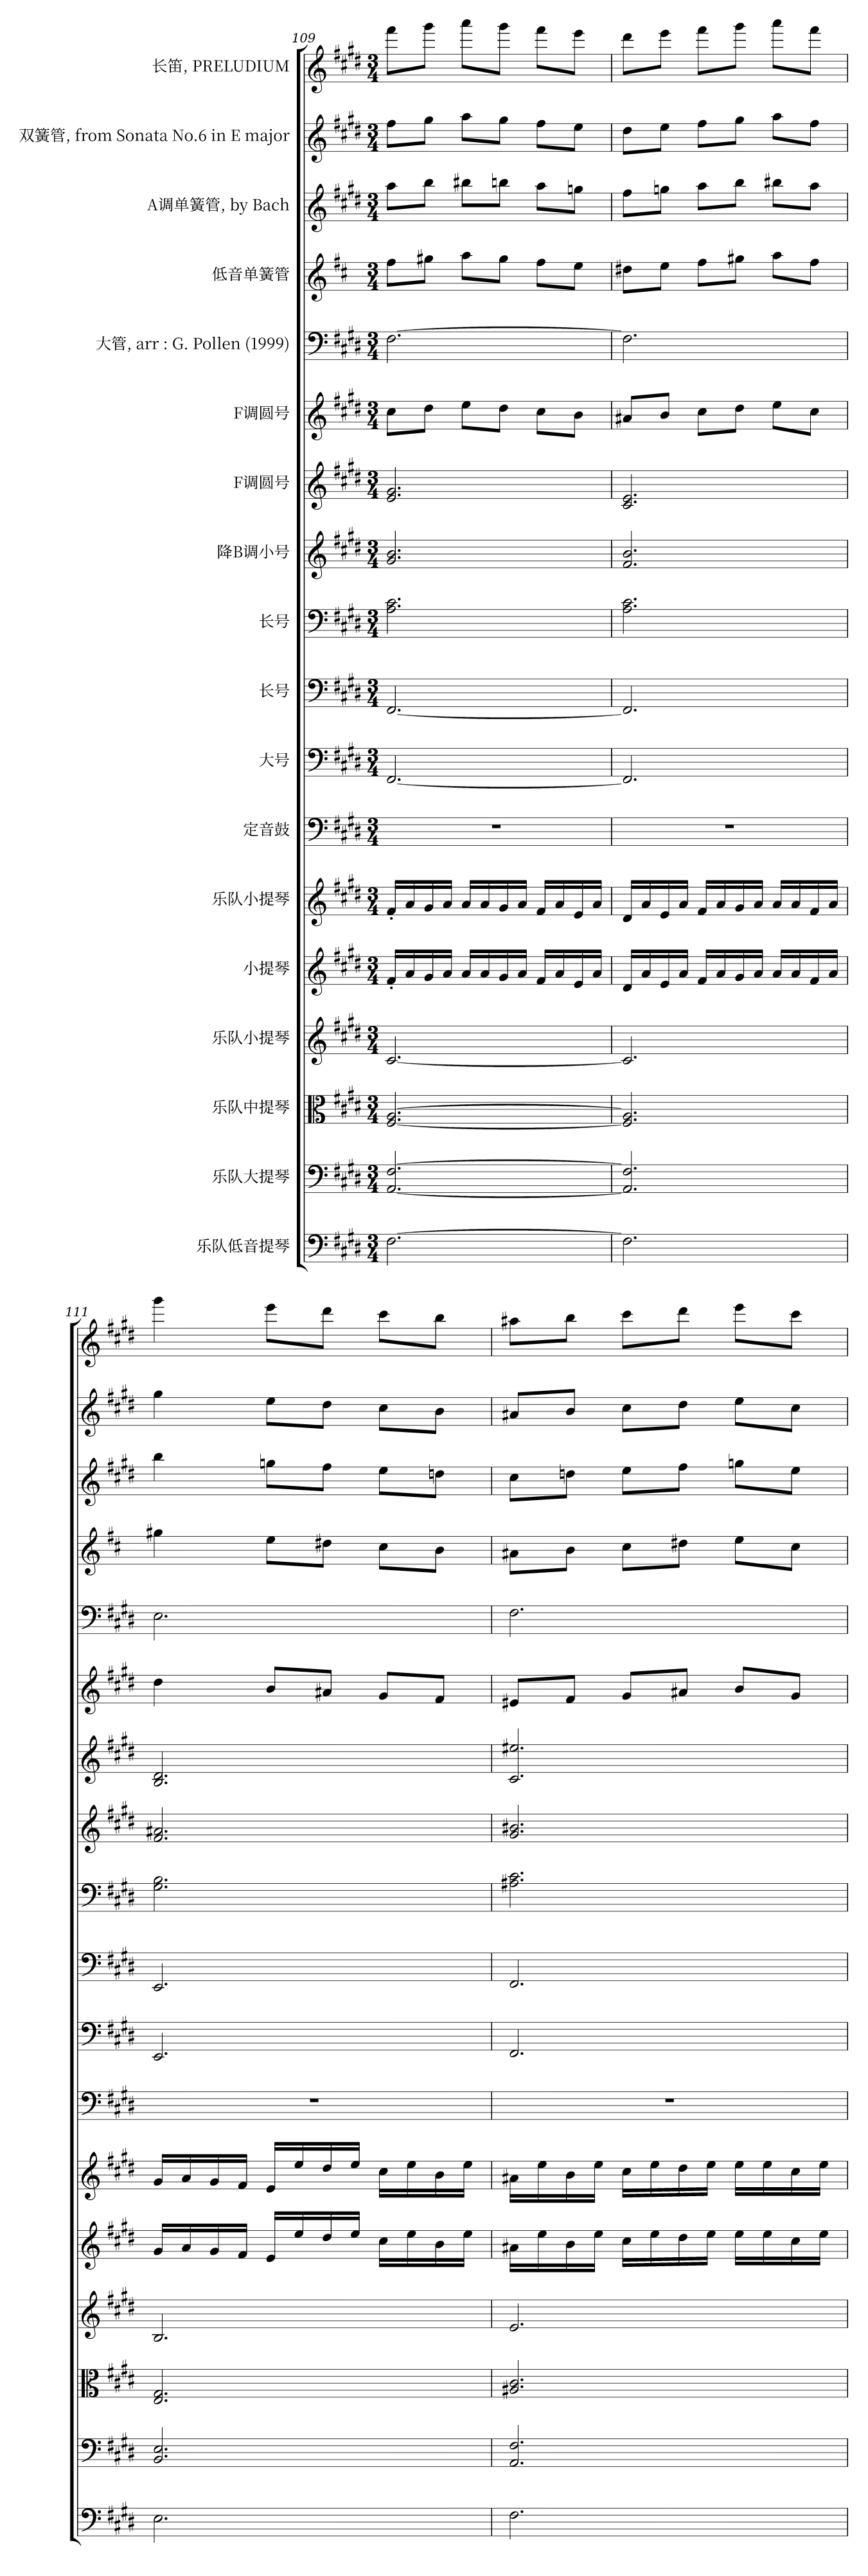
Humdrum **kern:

**kern	**kern	**kern	**kern	**kern	**kern	**kern	**kern	**kern	**kern	**kern	**kern	**kern	**kern	**kern	**kern	**kern	**kern
*part18	*part17	*part16	*part15	*part14	*part13	*part12	*part11	*part10	*part9	*part8	*part7	*part6	*part5	*part4	*part3	*part2	*part1
*staff18	*staff17	*staff16	*staff15	*staff14	*staff13	*staff12	*staff11	*staff10	*staff9	*staff8	*staff7	*staff6	*staff5	*staff4	*staff3	*staff2	*staff1
*I"乐队低音提琴	*I"乐队大提琴	*I"乐队中提琴	*I"乐队小提琴	*I"小提琴	*I"乐队小提琴	*I"定音鼓	*I"大号	*I"长号	*I"长号	*I"降B调小号	*I"F调圆号	*I"F调圆号	*I"大管, arr : G. Pollen (1999)	*I"低音单簧管	*I"A调单簧管, by Bach	*I"双簧管, from Sonata No.6 in E major	*I"长笛, PRELUDIUM
!!LO:PB:g=z
*clefF4	*clefF4	*clefC3	*clefG2	*clefG2	*clefG2	*clefF4	*clefF4	*clefF4	*clefF4	*clefG2	*clefG2	*clefG2	*clefF4	*clefG2	*clefG2	*clefG2	*clefG2
*ITrd7c12	*	*	*	*	*	*	*	*	*	*ITrd1c2	*ITrd4c7	*ITrd4c7	*	*ITrd8c14	*ITrd2c3	*	*
*k[f#c#g#d#]	*k[f#c#g#d#]	*k[f#c#g#d#]	*k[f#c#g#d#]	*k[f#c#g#d#]	*k[f#c#g#d#]	*k[f#c#g#d#]	*k[f#c#g#d#]	*k[f#c#g#d#]	*k[f#c#g#d#]	*k[f#c#]	*k[f#c#g#]	*k[f#c#g#]	*k[f#c#g#d#]	*k[f#c#]	*k[f#c#g#d#a#e#b#]	*k[f#c#g#d#]	*k[f#c#g#d#]
*M3/4	*M3/4	*M3/4	*M3/4	*M3/4	*M3/4	*M3/4	*M3/4	*M3/4	*M3/4	*M3/4	*M3/4	*M3/4	*M3/4	*M3/4	*M3/4	*M3/4	*M3/4
=109	=109	=109	=109	=109	=109	=109	=109	=109	=109	=109	=109	=109	=109	=109	=109	=109	=109
[2.FF#\	[2.AA/ [2.F#/	[2.F#/ [2.A/	[2.c#/	16f#'/LL	16f#'/LL	2.r	[2.FF#/	[2.FF#/	2.A\ 2.c#\	2.f#/ 2.a/	2.A/ 2.c#/	8f#\L	[2.F#\	8f#\L	8ff#\L	8ff#\L	8fff#\L
.	.	.	.	16a/	16a/	.	.	.	.	.	.	.	.	.	.	.	.
.	.	.	.	16g#/	16g#/	.	.	.	.	.	.	8g#\J	.	8g#X\J	8gg#\J	8gg#\J	8ggg#\J
.	.	.	.	16a/JJ	16a/JJ	.	.	.	.	.	.	.	.	.	.	.	.
.	.	.	.	16a/LL	16a/LL	.	.	.	.	.	.	8a\L	.	8a\L	8gg##X\L	8aa\L	8aaa\L
.	.	.	.	16a/	16a/	.	.	.	.	.	.	.	.	.	.	.	.
.	.	.	.	16g#/	16g#/	.	.	.	.	.	.	8g#\J	.	8g#\J	8gg#X\J	8gg#\J	8ggg#\J
.	.	.	.	16a/JJ	16a/JJ	.	.	.	.	.	.	.	.	.	.	.	.
.	.	.	.	16f#/LL	16f#/LL	.	.	.	.	.	.	8f#\L	.	8f#\L	8ff#\L	8ff#\L	8fff#\L
.	.	.	.	16a/	16a/	.	.	.	.	.	.	.	.	.	.	.	.
.	.	.	.	16e/	16e/	.	.	.	.	.	.	8e\J	.	8e\J	8een\J	8ee\J	8eee\J
.	.	.	.	16a/JJ	16a/JJ	.	.	.	.	.	.	.	.	.	.	.	.
=110	=110	=110	=110	=110	=110	=110	=110	=110	=110	=110	=110	=110	=110	=110	=110	=110	=110
2.FF#\]	2.AA/] 2.F#/]	2.F#/] 2.A/]	2.c#/]	16d#/LL	16d#/LL	2.r	2.FF#/]	2.FF#/]	2.A\ 2.c#\	2.e/ 2.a/	2.F#/ 2.A/	8d#X/L	2.F#\]	8d#X\L	8dd#\L	8dd#\L	8ddd#\L
.	.	.	.	16a/	16a/	.	.	.	.	.	.	.	.	.	.	.	.
.	.	.	.	16e/	16e/	.	.	.	.	.	.	8e/J	.	8e\J	8een\J	8ee\J	8eee\J
.	.	.	.	16a/JJ	16a/JJ	.	.	.	.	.	.	.	.	.	.	.	.
.	.	.	.	16f#/LL	16f#/LL	.	.	.	.	.	.	8f#\L	.	8f#\L	8ff#\L	8ff#\L	8fff#\L
.	.	.	.	16a/	16a/	.	.	.	.	.	.	.	.	.	.	.	.
.	.	.	.	16g#/	16g#/	.	.	.	.	.	.	8g#\J	.	8g#X\J	8gg#\J	8gg#\J	8ggg#\J
.	.	.	.	16a/JJ	16a/JJ	.	.	.	.	.	.	.	.	.	.	.	.
.	.	.	.	16a/LL	16a/LL	.	.	.	.	.	.	8a\L	.	8a\L	8gg##X\L	8aa\L	8aaa\L
.	.	.	.	16a/	16a/	.	.	.	.	.	.	.	.	.	.	.	.
.	.	.	.	16f#/	16f#/	.	.	.	.	.	.	8f#\J	.	8f#\J	8ff#\J	8ff#\J	8fff#\J
.	.	.	.	16a/JJ	16a/JJ	.	.	.	.	.	.	.	.	.	.	.	.
=111	=111	=111	=111	=111	=111	=111	=111	=111	=111	=111	=111	=111	=111	=111	=111	=111	=111
2.EE\	2.BB/ 2.E/	2.E/ 2.G#/	2.B/	16g#/LL	16g#/LL	2.r	2.EE/	2.EE/	2.G#\ 2.B\	2.e/ 2.g#X/	2.E/ 2.G#/	4g#\	2.E\	4g#X\	4gg#\	4gg#\	4ggg#\
.	.	.	.	16a/	16a/	.	.	.	.	.	.	.	.	.	.	.	.
.	.	.	.	16g#/	16g#/	.	.	.	.	.	.	.	.	.	.	.	.
.	.	.	.	16f#/JJ	16f#/JJ	.	.	.	.	.	.	.	.	.	.	.	.
.	.	.	.	16e/LL	16e/LL	.	.	.	.	.	.	8e/L	.	8e\L	8een\L	8ee\L	8eee\L
.	.	.	.	16ee/	16ee/	.	.	.	.	.	.	.	.	.	.	.	.
.	.	.	.	16dd#/	16dd#/	.	.	.	.	.	.	8d#X/J	.	8d#X\J	8dd#\J	8dd#\J	8ddd#\J
.	.	.	.	16ee/JJ	16ee/JJ	.	.	.	.	.	.	.	.	.	.	.	.
.	.	.	.	16cc#\LL	16cc#\LL	.	.	.	.	.	.	8c#/L	.	8c#\L	8cc#\L	8cc#\L	8ccc#\L
.	.	.	.	16ee\	16ee\	.	.	.	.	.	.	.	.	.	.	.	.
.	.	.	.	16b\	16b\	.	.	.	.	.	.	8B/J	.	8B\J	8bn\J	8b\J	8bb\J
.	.	.	.	16ee\JJ	16ee\JJ	.	.	.	.	.	.	.	.	.	.	.	.
!!LO:PB:g=z
=112	=112	=112	=112	=112	=112	=112	=112	=112	=112	=112	=112	=112	=112	=112	=112	=112	=112
*	*	*	*	*	*	*	*	*	*	*	*	*	*	*	*	*	*MM124
2.FF#\	2.AA/ 2.F#/	2.A#X/ 2.c#/	2.e/	16a#X\LL	16a#X\LL	2.r	2.FF#/	2.FF#/	2.A#X\ 2.c#\	2.f#/ 2.a#X/	2.F#/ 2.a#X/	8A#X/L	2.F#\	8A#X\L	8a#\L	8a#X/L	8aa#X\L
.	.	.	.	16ee\	16ee\	.	.	.	.	.	.	.	.	.	.	.	.
.	.	.	.	16b\	16b\	.	.	.	.	.	.	8B/J	.	8B\J	8bn\J	8b/J	8bb\J
.	.	.	.	16ee\JJ	16ee\JJ	.	.	.	.	.	.	.	.	.	.	.	.
*	*	*	*	*	*	*	*	*	*	*	*	*	*	*	*	*	*MM126
.	.	.	.	16cc#\LL	16cc#\LL	.	.	.	.	.	.	8c#/L	.	8c#\L	8cc#\L	8cc#\L	8ccc#\L
.	.	.	.	16ee\	16ee\	.	.	.	.	.	.	.	.	.	.	.	.
.	.	.	.	16dd#\	16dd#\	.	.	.	.	.	.	8d#X/J	.	8d#X\J	8dd#\J	8dd#\J	8ddd#\J
.	.	.	.	16ee\JJ	16ee\JJ	.	.	.	.	.	.	.	.	.	.	.	.
*	*	*	*	*	*	*	*	*	*	*	*	*	*	*	*	*	*MM128
.	.	.	.	16ee\LL	16ee\LL	.	.	.	.	.	.	8e/L	.	8e\L	8een\L	8ee\L	8eee\L
.	.	.	.	16ee\	16ee\	.	.	.	.	.	.	.	.	.	.	.	.
.	.	.	.	16cc#\	16cc#\	.	.	.	.	.	.	8c#/J	.	8c#\J	8cc#\J	8cc#\J	8ccc#\J
.	.	.	.	16ee\JJ	16ee\JJ	.	.	.	.	.	.	.	.	.	.	.	.
=	=	=	=	=	=	=	=	=	=	=	=	=	=	=	=	=	=
*-	*-	*-	*-	*-	*-	*-	*-	*-	*-	*-	*-	*-	*-	*-	*-	*-	*-
